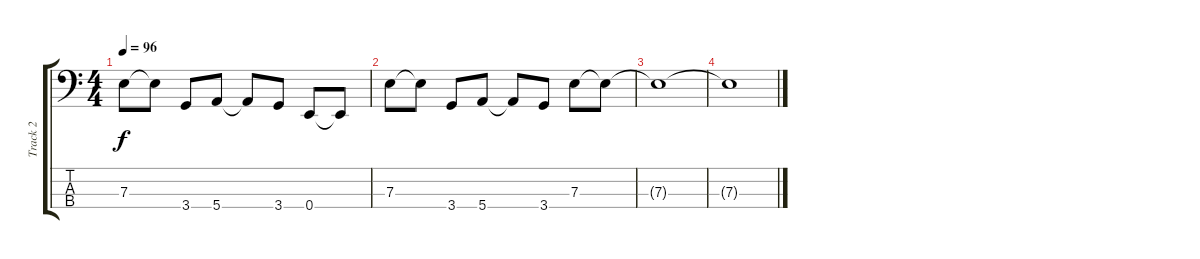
\track ("Track 2" "Track 2") {instrument electricbassfinger}
\staff {score tabs}
\tuning (G2 D2 A1 E1) {hide}
\ts (4 4)
\tempo 96
\clef f4
\ks c
7.3.8{dy f} 7.3{t}.8 3.4.8 5.4.8 5.4{t}.8 3.4.8 0.4.8 0.4{t}.8 |
7.3.8 7.3{t}.8 3.4.8 5.4.8 5.4{t}.8 3.4.8 7.3.8 7.3{t}.8 |
7.3{t}.1 |
7.3{t}.1
